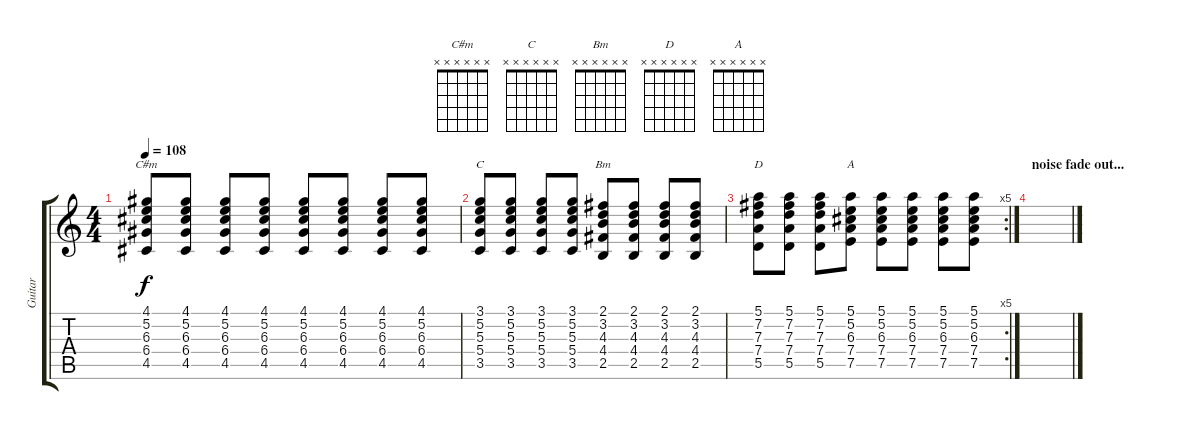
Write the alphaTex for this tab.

\track ("Guitar" "Guitar") {instrument overdrivenguitar}
\staff {score tabs}
\tuning (E4 B3 G3 D3 A2 E2) {hide}
\chord ("C#m" x x x x x x)
\chord ("C" x x x x x x)
\chord ("Bm" x x x x x x)
\chord ("D" x x x x x x)
\chord ("A" x x x x x x)
\ts (4 4)
\tempo 108
\clef g2
\ks c
(4.1 5.2 6.3 6.4 4.5).8{ch "C#m" dy f} (4.1 5.2 6.3 6.4 4.5).8 (4.1 5.2 6.3 6.4 4.5).8 (4.1 5.2 6.3 6.4 4.5).8 (4.1 5.2 6.3 6.4 4.5).8 (4.1 5.2 6.3 6.4 4.5).8 (4.1 5.2 6.3 6.4 4.5).8 (4.1 5.2 6.3 6.4 4.5).8 |
(3.1 5.2 5.3 5.4 3.5).8{ch "C"} (3.1 5.2 5.3 5.4 3.5).8 (3.1 5.2 5.3 5.4 3.5).8 (3.1 5.2 5.3 5.4 3.5).8 (2.1 3.2 4.3 4.4 2.5).8{ch "Bm"} (2.1 3.2 4.3 4.4 2.5).8 (2.1 3.2 4.3 4.4 2.5).8 (2.1 3.2 4.3 4.4 2.5).8 |
\rc 5
(5.1 7.2 7.3 7.4 5.5).8{ch "D"} (5.1 7.2 7.3 7.4 5.5).8 (5.1 7.2 7.3 7.4 5.5).8 (5.1 5.2 6.3 7.4 7.5).8{ch "A"} (5.1 5.2 6.3 7.4 7.5).8 (5.1 5.2 6.3 7.4 7.5).8 (5.1 5.2 6.3 7.4 7.5).8 (5.1 5.2 6.3 7.4 7.5).8 |
\section ("" "noise fade out...")
